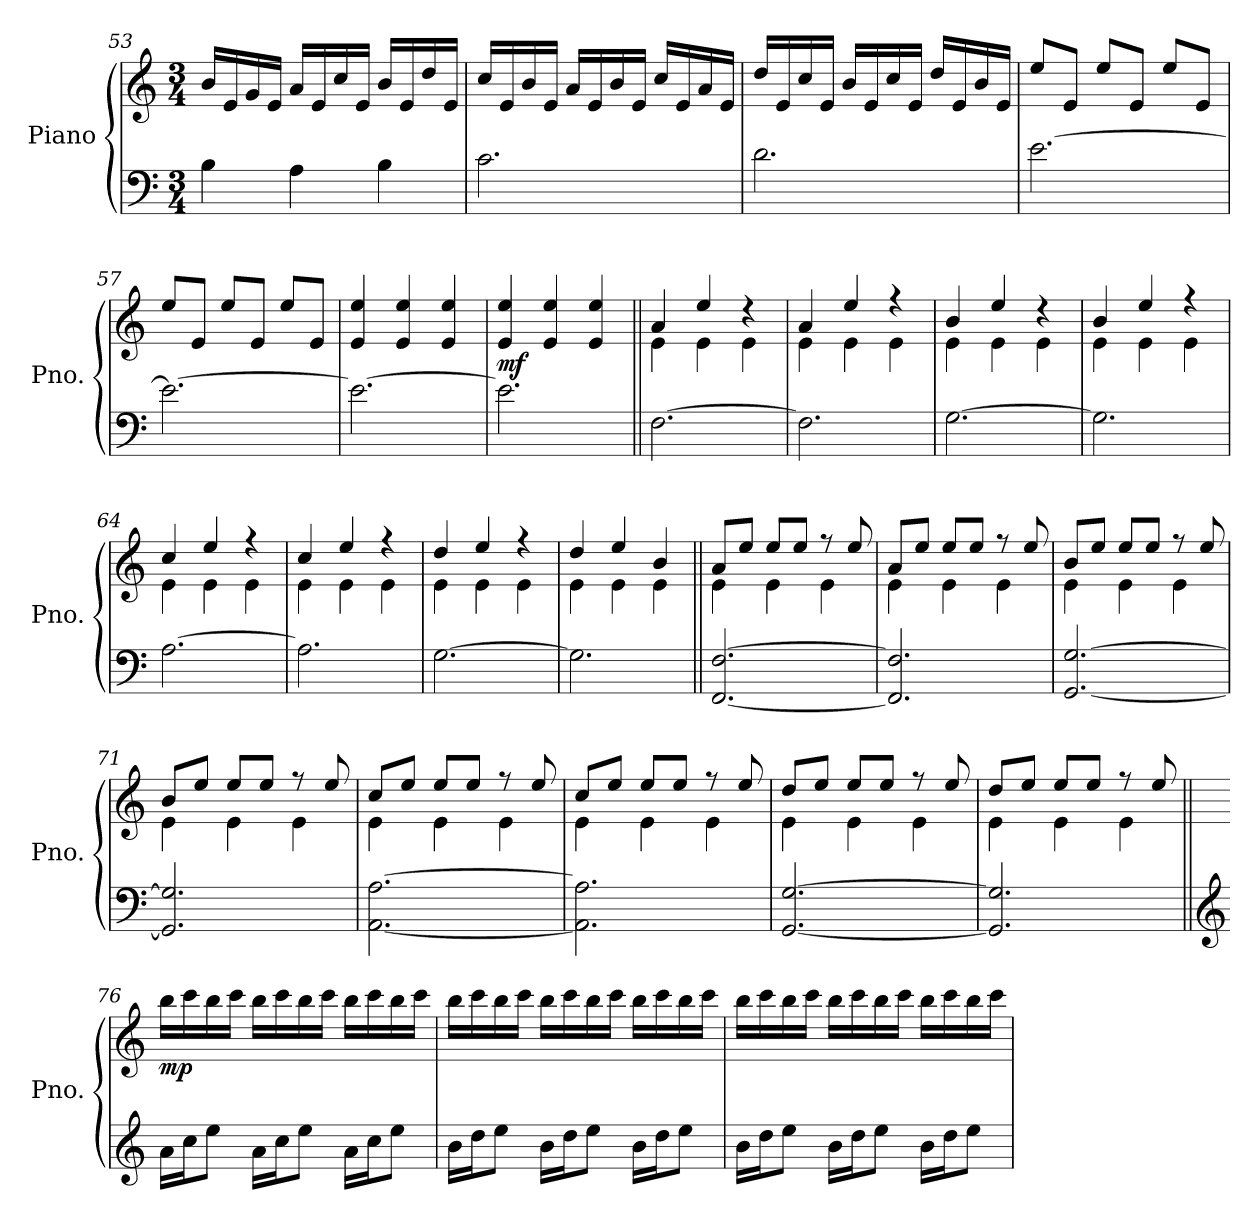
**kern	**kern	**dynam
*part1	*part1	*part1
*staff2	*staff1	*staff1/2
*I"Piano	*	*
*I'Pno.	*	*
*clefF4	*clefG2	*
*k[]	*k[]	*
*M3/4	*M3/4	*
=53	=53	=53
4B\	16b/LL	.
.	16e/	.
.	16g/	.
.	16e/JJ	.
4A\	16a/LL	.
.	16e/	.
.	16cc/	.
.	16e/JJ	.
4B\	16b/LL	.
.	16e/	.
.	16dd/	.
.	16e/JJ	.
!!LO:LB:g=z
=54	=54	=54
2.c\	16cc/LL	.
.	16e/	.
.	16b/	.
.	16e/JJ	.
.	16a/LL	.
.	16e/	.
.	16b/	.
.	16e/JJ	.
.	16cc/LL	.
.	16e/	.
.	16a/	.
.	16e/JJ	.
=55	=55	=55
2.d\	16dd/LL	.
.	16e/	.
.	16cc/	.
.	16e/JJ	.
.	16b/LL	.
.	16e/	.
.	16cc/	.
.	16e/JJ	.
.	16dd/LL	.
.	16e/	.
.	16b/	.
.	16e/JJ	.
=56	=56	=56
[2.e\	8ee/L	.
.	8e/J	.
.	8ee/L	.
.	8e/J	.
.	8ee/L	.
.	8e/J	.
!!LO:PB:g=z
=57	=57	=57
2.e\_	8ee/L	.
.	8e/J	.
.	8ee/L	.
.	8e/J	.
.	8ee/L	.
.	8e/J	.
=58	=58	=58
2.e\_	4e/ 4ee/	.
.	4e/ 4ee/	.
.	4e/ 4ee/	.
=59	=59	=59
!	!	!LO:DY:b
2.e\]	4e/ 4ee/	mf
.	4e/ 4ee/	.
.	4e/ 4ee/	.
=60||	=60||	=60||
*	*^	*
[2.F\	4a/	4e\	.
.	4ee/	4e\	.
.	4r	4e\	.
=61	=61	=61	=61
2.F\]	4a/	4e\	.
.	4ee/	4e\	.
.	4r	4e\	.
!!LO:LB:g=z	!!
=62	=62	=62	=62
[2.G\	4b/	4e\	.
.	4ee/	4e\	.
.	4r	4e\	.
=63	=63	=63	=63
2.G\]	4b/	4e\	.
.	4ee/	4e\	.
.	4r	4e\	.
=64	=64	=64	=64
[2.A\	4cc/	4e\	.
.	4ee/	4e\	.
.	4r	4e\	.
=65	=65	=65	=65
2.A\]	4cc/	4e\	.
.	4ee/	4e\	.
.	4r	4e\	.
=66	=66	=66	=66
[2.G\	4dd/	4e\	.
.	4ee/	4e\	.
.	4r	4e\	.
!!LO:LB:g=z	!!
=67	=67	=67	=67
2.G\]	4dd/	4e\	.
.	4ee/	4e\	.
.	4b/	4e\	.
=68||	=68||	=68||	=68||
[2.FF/ [2.F/	8a/L	4e\	.
.	8ee/J	.	.
.	8ee/L	4e\	.
.	8ee/J	.	.
.	8r	4e\	.
.	8ee/	.	.
=69	=69	=69	=69
2.FF/] 2.F/]	8a/L	4e\	.
.	8ee/J	.	.
.	8ee/L	4e\	.
.	8ee/J	.	.
.	8r	4e\	.
.	8ee/	.	.
=70	=70	=70	=70
[2.GG/ [2.G/	8b/L	4e\	.
.	8ee/J	.	.
.	8ee/L	4e\	.
.	8ee/J	.	.
.	8r	4e\	.
.	8ee/	.	.
!!LO:LB:g=z	!!
=71	=71	=71	=71
2.GG/] 2.G/]	8b/L	4e\	.
.	8ee/J	.	.
.	8ee/L	4e\	.
.	8ee/J	.	.
.	8r	4e\	.
.	8ee/	.	.
=72	=72	=72	=72
[2.AA\ [2.A\	8cc/L	4e\	.
.	8ee/J	.	.
.	8ee/L	4e\	.
.	8ee/J	.	.
.	8r	4e\	.
.	8ee/	.	.
=73	=73	=73	=73
2.AA\] 2.A\]	8cc/L	4e\	.
.	8ee/J	.	.
.	8ee/L	4e\	.
.	8ee/J	.	.
.	8r	4e\	.
.	8ee/	.	.
=74	=74	=74	=74
[2.GG/ [2.G/	8dd/L	4e\	.
.	8ee/J	.	.
.	8ee/L	4e\	.
.	8ee/J	.	.
.	8r	4e\	.
.	8ee/	.	.
=75	=75	=75	=75
2.GG/] 2.G/]	8dd/L	4e\	.
.	8ee/J	.	.
.	8ee/L	4e\	.
.	8ee/J	.	.
.	8r	4e\	.
.	8ee/	.	.
*	*v	*v	*
!!LO:LB:g=z
=76||	=76||	=76||
*clefG2	*	*
!	!	!LO:DY:b
16a\LL	16bb\LL	mp
16cc\J	16ccc\	.
8ee\J	16bb\	.
.	16ccc\JJ	.
16a\LL	16bb\LL	.
16cc\J	16ccc\	.
8ee\J	16bb\	.
.	16ccc\JJ	.
16a\LL	16bb\LL	.
16cc\J	16ccc\	.
8ee\J	16bb\	.
.	16ccc\JJ	.
=77	=77	=77
16b\LL	16bb\LL	.
16dd\J	16ccc\	.
8ee\J	16bb\	.
.	16ccc\JJ	.
16b\LL	16bb\LL	.
16dd\J	16ccc\	.
8ee\J	16bb\	.
.	16ccc\JJ	.
16b\LL	16bb\LL	.
16dd\J	16ccc\	.
8ee\J	16bb\	.
.	16ccc\JJ	.
=78	=78	=78
16b\LL	16bb\LL	.
16dd\J	16ccc\	.
8ee\J	16bb\	.
.	16ccc\JJ	.
16b\LL	16bb\LL	.
16dd\J	16ccc\	.
8ee\J	16bb\	.
.	16ccc\JJ	.
16b\LL	16bb\LL	.
16dd\J	16ccc\	.
8ee\J	16bb\	.
.	16ccc\JJ	.
=	=	=
*-	*-	*-
